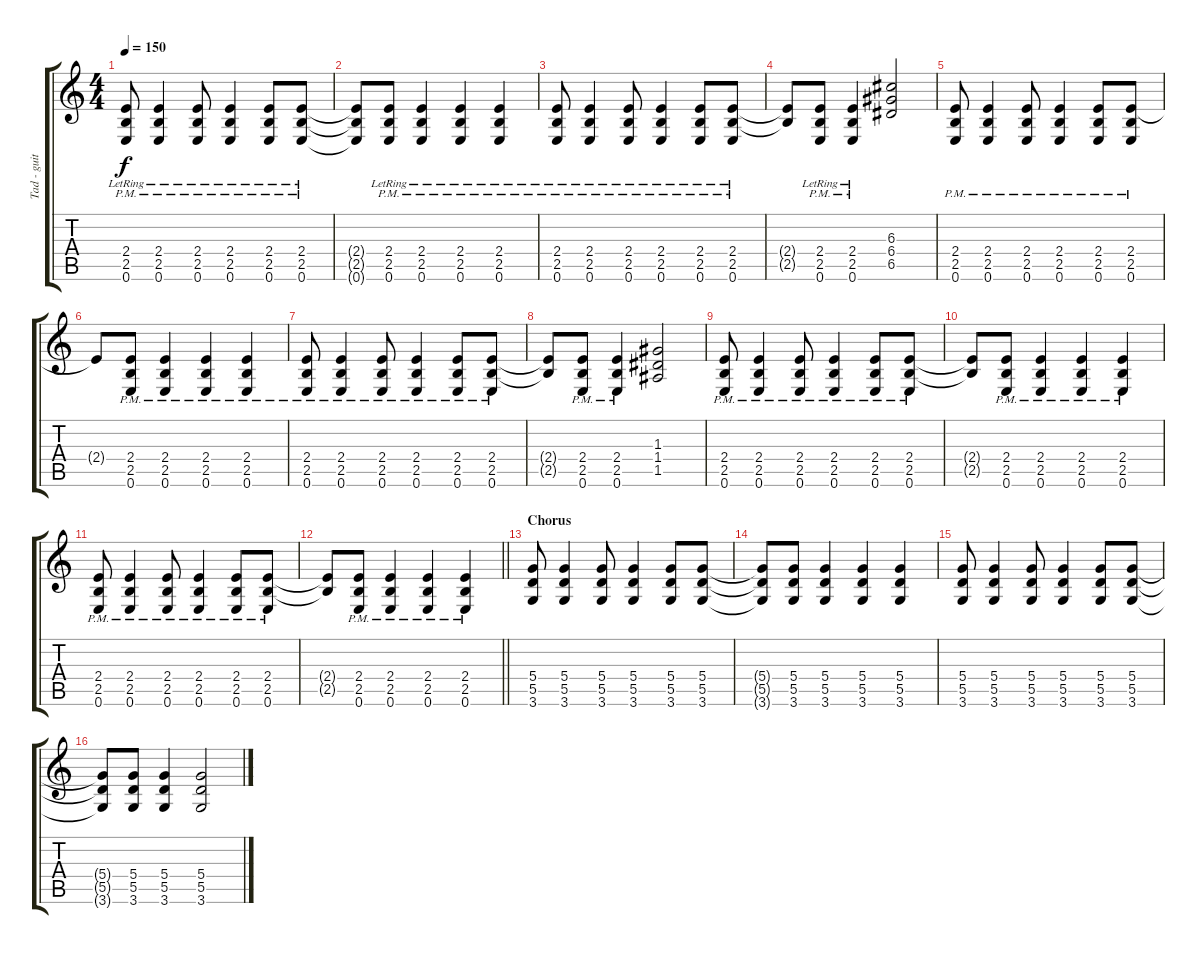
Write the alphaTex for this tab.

\track ("Tad - guitar" "Tad - guit") {instrument distortionguitar}
\staff {score tabs}
\tuning (E4 B3 G3 D3 A2 E2) {hide}
\ts (4 4)
\tempo 150
\clef g2
\ks c
(2.4{pm lr} 2.5{pm lr} 0.6{pm lr}).8{dy f} (2.4{pm lr} 2.5{pm lr} 0.6{pm lr}).4 (2.4{pm lr} 2.5{pm lr} 0.6{pm lr}).8 (2.4{pm lr} 2.5{pm lr} 0.6{pm lr}).4 (2.4{pm lr} 2.5{pm lr} 0.6{pm lr}).8 (2.4{pm lr} 2.5{pm lr} 0.6{pm lr}).8 |
(2.4{t} 2.5{t} 0.6{t}).8 (2.4{pm lr} 2.5{pm lr} 0.6{pm lr}).8 (2.4{pm lr} 2.5{pm lr} 0.6{pm lr}).4 (2.4{pm lr} 2.5{pm lr} 0.6{pm lr}).4 (2.4{pm lr} 2.5{pm lr} 0.6{pm lr}).4 |
(2.4{pm lr} 2.5{pm lr} 0.6{pm lr}).8 (2.4{pm lr} 2.5{pm lr} 0.6{pm lr}).4 (2.4{pm lr} 2.5{pm lr} 0.6{pm lr}).8 (2.4{pm lr} 2.5{pm lr} 0.6{pm lr}).4 (2.4{pm lr} 2.5{pm lr} 0.6{pm lr}).8 (2.4{pm lr} 2.5{pm lr} 0.6{pm lr}).8 |
(2.4{t} 2.5{t}).8 (2.4{pm lr} 2.5{pm lr} 0.6{pm lr}).8 (2.4{pm lr} 2.5{pm lr} 0.6{pm lr}).4 (6.3 6.4 6.5).2 |
(2.4{pm} 2.5{pm} 0.6{pm}).8 (2.4{pm} 2.5{pm} 0.6{pm}).4 (2.4{pm} 2.5{pm} 0.6{pm}).8 (2.4{pm} 2.5{pm} 0.6{pm}).4 (2.4{pm} 2.5{pm} 0.6{pm}).8 (2.4{pm} 2.5{pm} 0.6{pm}).8 |
2.4{t}.8 (2.4{pm} 2.5{pm} 0.6{pm}).8 (2.4{pm} 2.5{pm} 0.6{pm}).4 (2.4{pm} 2.5{pm} 0.6{pm}).4 (2.4{pm} 2.5{pm} 0.6{pm}).4 |
(2.4{pm} 2.5{pm} 0.6{pm}).8 (2.4{pm} 2.5{pm} 0.6{pm}).4 (2.4{pm} 2.5{pm} 0.6{pm}).8 (2.4{pm} 2.5{pm} 0.6{pm}).4 (2.4{pm} 2.5{pm} 0.6{pm}).8 (2.4{pm} 2.5{pm} 0.6{pm}).8 |
(2.4{t} 2.5{t}).8 (2.4{pm} 2.5{pm} 0.6{pm}).8 (2.4{pm} 2.5{pm} 0.6{pm}).4 (1.3 1.4 1.5).2 |
(2.4{pm} 2.5{pm} 0.6{pm}).8 (2.4{pm} 2.5{pm} 0.6{pm}).4 (2.4{pm} 2.5{pm} 0.6{pm}).8 (2.4{pm} 2.5{pm} 0.6{pm}).4 (2.4{pm} 2.5{pm} 0.6{pm}).8 (2.4{pm} 2.5{pm} 0.6{pm}).8 |
(2.4{t} 2.5{t}).8 (2.4{pm} 2.5{pm} 0.6{pm}).8 (2.4{pm} 2.5{pm} 0.6{pm}).4 (2.4{pm} 2.5{pm} 0.6{pm}).4 (2.4{pm} 2.5{pm} 0.6{pm}).4 |
(2.4{pm} 2.5{pm} 0.6{pm}).8 (2.4{pm} 2.5{pm} 0.6{pm}).4 (2.4{pm} 2.5{pm} 0.6{pm}).8 (2.4{pm} 2.5{pm} 0.6{pm}).4 (2.4{pm} 2.5{pm} 0.6{pm}).8 (2.4{pm} 2.5{pm} 0.6{pm}).8 |
\barLineRight lightlight
(2.4{t} 2.5{t}).8 (2.4{pm} 2.5{pm} 0.6{pm}).8 (2.4{pm} 2.5{pm} 0.6{pm}).4 (2.4{pm} 2.5{pm} 0.6{pm}).4 (2.4{pm} 2.5{pm} 0.6{pm}).4 |
\section ("" "Chorus")
(5.4 5.5 3.6).8 (5.4 5.5 3.6).4 (5.4 5.5 3.6).8 (5.4 5.5 3.6).4 (5.4 5.5 3.6).8 (5.4 5.5 3.6).8 |
(5.4{t} 5.5{t} 3.6{t}).8 (5.4 5.5 3.6).8 (5.4 5.5 3.6).4 (5.4 5.5 3.6).4 (5.4 5.5 3.6).4 |
(5.4 5.5 3.6).8 (5.4 5.5 3.6).4 (5.4 5.5 3.6).8 (5.4 5.5 3.6).4 (5.4 5.5 3.6).8 (5.4 5.5 3.6).8 |
(5.4{t} 5.5{t} 3.6{t}).8 (5.4 5.5 3.6).8 (5.4 5.5 3.6).4 (5.4 5.5 3.6).2
